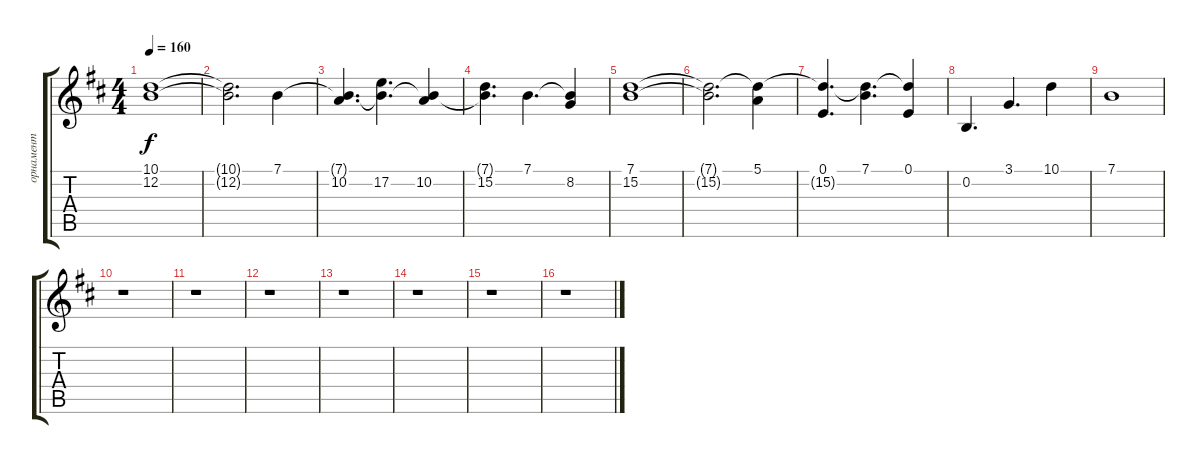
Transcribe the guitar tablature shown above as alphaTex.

\track ("орнамент" "орнамент") {instrument stringensemble1}
\staff {score tabs}
\tuning (E4 B3 G3 D3 A2 E2) {hide}
\ts (4 4)
\tempo 160
\clef g2
\ks bminor
(10.1 12.2).1{dy f} |
(10.1{t} 12.2{t}).2{d} 7.1.4 |
(7.1{t} 10.2).4{d} (7.1{t} 17.2).4{d} (7.1{t} 10.2).4 |
(7.1{t} 15.2).4{d} 7.1.4{d} (7.1{t} 8.2).4 |
(7.1 15.2).1 |
(7.1{t} 15.2{t}).2{d} (5.1 15.2{t}).4 |
(0.1 15.2{t}).4{d} (7.1 15.2{t}).4{d} (0.1 15.2{t}).4 |
0.2.4{d} 3.1.4{d} 10.1.4 |
7.1.1 |
r.1 |
r.1 |
r.1 |
r.1 |
r.1 |
r.1 |
r.1
